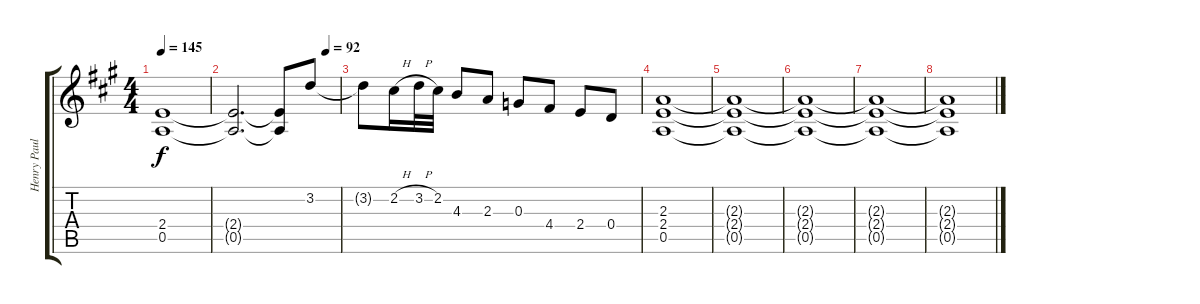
\track ("Henry Paul Guitar" "Henry Paul") {instrument overdrivenguitar}
\staff {score tabs}
\tuning (E4 B3 G3 D3 A2 E2) {hide}
\ts (4 4)
\tempo 145
\clef g2
\ks a
(2.4{t} 0.5{t}).1{dy f} |
\tempo (120 0.875)
\tempo (92 0.875)
(2.4{t} 0.5{t}).2{d} (2.4{t} 0.5{t}).8 3.2.8 |
3.2{t}.8 2.2{h}.16 3.2{h}.32 2.2.32 4.3.8 2.3.8 0.3.8 4.4.8 2.4.8 0.4.8 |
(2.3 2.4 0.5).1 |
(2.3{t} 2.4{t} 0.5{t}).1 |
(2.3{t} 2.4{t} 0.5{t}).1 |
(2.3{t} 2.4{t} 0.5{t}).1 |
(2.3{t} 2.4{t} 0.5{t}).1
